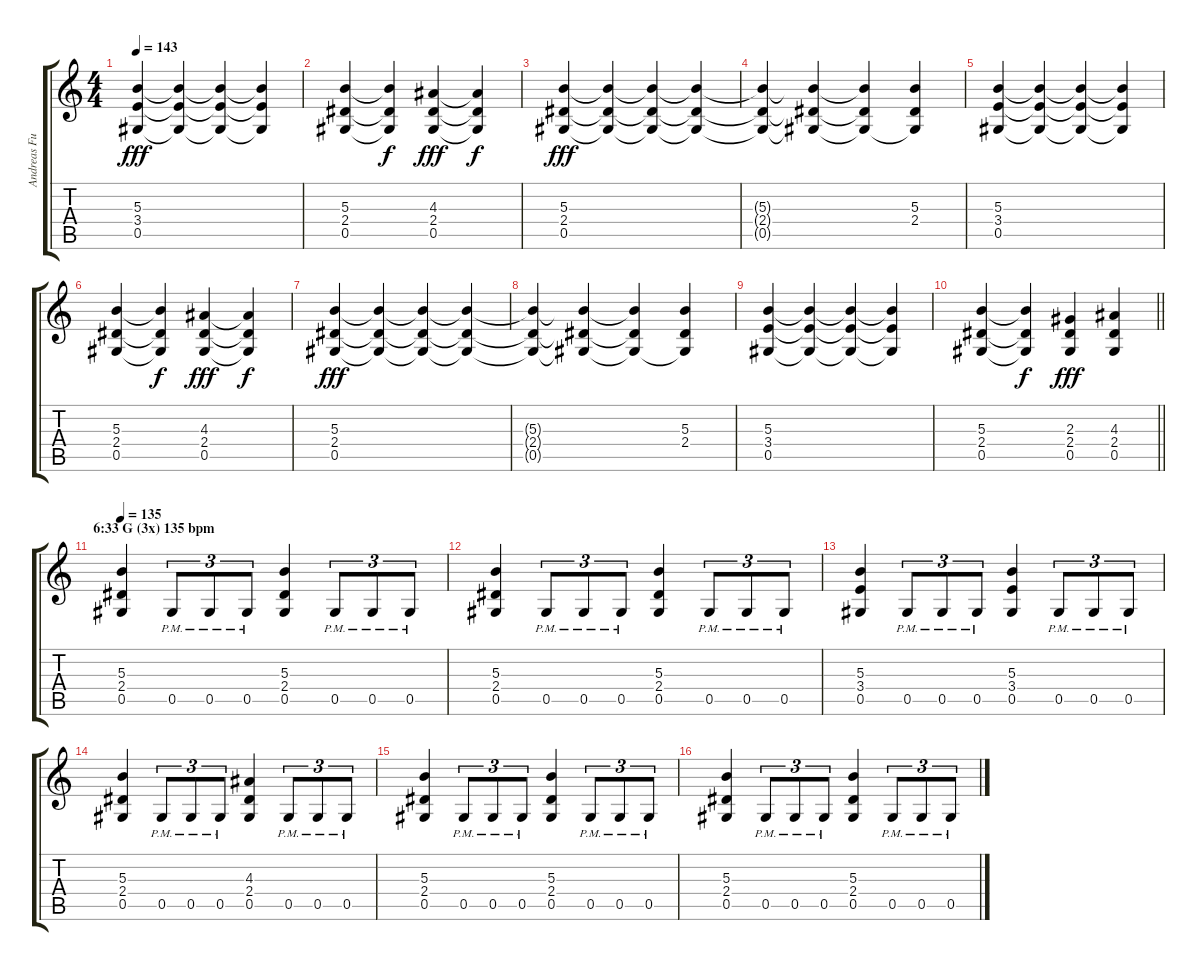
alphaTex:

\track ("Andreas Fullmestad (D# Tuning)" "Andreas Fu") {instrument distortionguitar}
\staff {score tabs}
\tuning (Eb4 Bb3 Gb3 Db3 Ab2 Eb2) {hide}
\ts (4 4)
\tempo 143
\clef g2
\ks c
(5.3 3.4 0.5).4{dy fff} (5.3{t} 3.4{t} 0.5{t}).4 (5.3{t} 3.4{t} 0.5{t}).4 (5.3{t} 3.4{t} 0.5{t}).4 |
(5.3 2.4 0.5).4 (5.3{t} 2.4{t} 0.5{t}).4{dy f} (4.3 2.4 0.5).4{dy fff} (4.3{t} 2.4{t} 0.5{t}).4{dy f} |
(5.3 2.4 0.5).4{dy fff} (5.3{t} 2.4{t} 0.5{t}).4 (5.3{t} 2.4{t} 0.5{t}).4 (5.3{t} 2.4{t} 0.5{t}).4 |
(5.3{t} 2.4{t} 0.5{t}).4 (5.3{t} 2.4{t} 0.5{t}).4 (5.3{t} 2.4{t} 0.5{t}).4 (5.3 2.4 0.5{t}).4 |
(5.3 3.4 0.5).4 (5.3{t} 3.4{t} 0.5{t}).4 (5.3{t} 3.4{t} 0.5{t}).4 (5.3{t} 3.4{t} 0.5{t}).4 |
(5.3 2.4 0.5).4 (5.3{t} 2.4{t} 0.5{t}).4{dy f} (4.3 2.4 0.5).4{dy fff} (4.3{t} 2.4{t} 0.5{t}).4{dy f} |
(5.3 2.4 0.5).4{dy fff} (5.3{t} 2.4{t} 0.5{t}).4 (5.3{t} 2.4{t} 0.5{t}).4 (5.3{t} 2.4{t} 0.5{t}).4 |
(5.3{t} 2.4{t} 0.5{t}).4 (5.3{t} 2.4{t} 0.5{t}).4 (5.3{t} 2.4{t} 0.5{t}).4 (5.3 2.4 0.5{t}).4 |
(5.3 3.4 0.5).4 (5.3{t} 3.4{t} 0.5{t}).4 (5.3{t} 3.4{t} 0.5{t}).4 (5.3{t} 3.4{t} 0.5{t}).4 |
\barLineRight lightlight
(5.3 2.4 0.5).4 (5.3{t} 2.4{t} 0.5{t}).4{dy f} (2.3 2.4 0.5).4{dy fff} (4.3 2.4 0.5).4 |
\section ("" "6:33 G (3x) 135 bpm")
\tempo 135
(5.3 2.4 0.5).4 0.5{pm}.8{tu (3 2)} 0.5{pm}.8{tu (3 2)} 0.5{pm}.8{tu (3 2)} (5.3 2.4 0.5).4 0.5{pm}.8{tu (3 2)} 0.5{pm}.8{tu (3 2)} 0.5{pm}.8{tu (3 2)} |
(5.3 2.4 0.5).4 0.5{pm}.8{tu (3 2)} 0.5{pm}.8{tu (3 2)} 0.5{pm}.8{tu (3 2)} (5.3 2.4 0.5).4 0.5{pm}.8{tu (3 2)} 0.5{pm}.8{tu (3 2)} 0.5{pm}.8{tu (3 2)} |
(5.3 3.4 0.5).4 0.5{pm}.8{tu (3 2)} 0.5{pm}.8{tu (3 2)} 0.5{pm}.8{tu (3 2)} (5.3 3.4 0.5).4 0.5{pm}.8{tu (3 2)} 0.5{pm}.8{tu (3 2)} 0.5{pm}.8{tu (3 2)} |
(5.3 2.4 0.5).4 0.5{pm}.8{tu (3 2)} 0.5{pm}.8{tu (3 2)} 0.5{pm}.8{tu (3 2)} (4.3 2.4 0.5).4 0.5{pm}.8{tu (3 2)} 0.5{pm}.8{tu (3 2)} 0.5{pm}.8{tu (3 2)} |
(5.3 2.4 0.5).4 0.5{pm}.8{tu (3 2)} 0.5{pm}.8{tu (3 2)} 0.5{pm}.8{tu (3 2)} (5.3 2.4 0.5).4 0.5{pm}.8{tu (3 2)} 0.5{pm}.8{tu (3 2)} 0.5{pm}.8{tu (3 2)} |
(5.3 2.4 0.5).4 0.5{pm}.8{tu (3 2)} 0.5{pm}.8{tu (3 2)} 0.5{pm}.8{tu (3 2)} (5.3 2.4 0.5).4 0.5{pm}.8{tu (3 2)} 0.5{pm}.8{tu (3 2)} 0.5{pm}.8{tu (3 2)}
